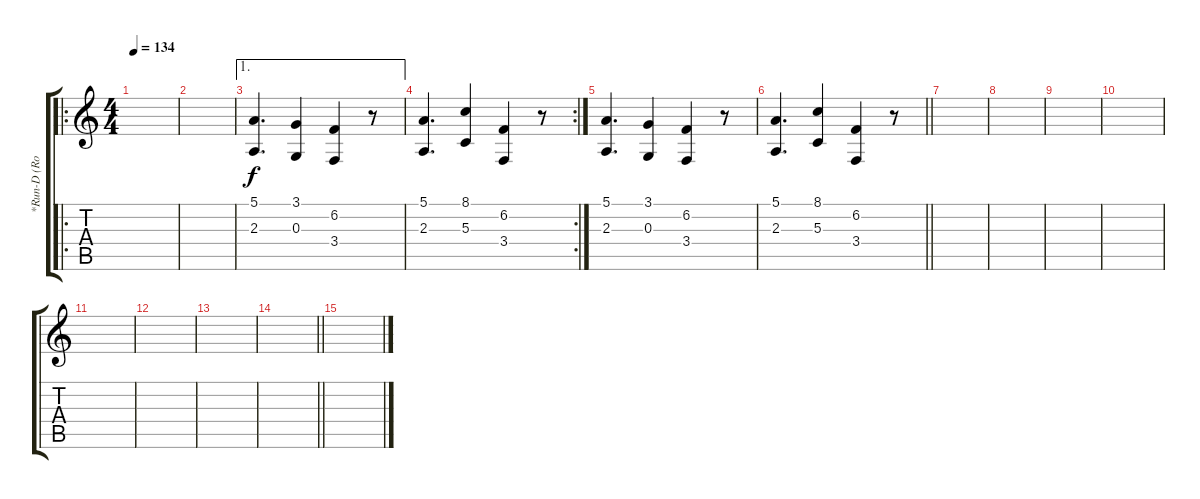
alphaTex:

\track ("*Run-D (Robot Vocal)" "*Run-D (Ro") {instrument lead2sawtooth}
\staff {score tabs}
\tuning (E4 B3 G3 D3 A2 E2) {hide}
\ro
\ts (4 4)
\tempo 134
\clef g2
\ks c
|
|
\ae 1
(5.1 2.3).4{d} (3.1 0.3).4 (6.2 3.4).4 r.8 |
\rc 2
(5.1 2.3).4{d} (8.1 5.3).4 (6.2 3.4).4 r.8 |
(5.1 2.3).4{d} (3.1 0.3).4 (6.2 3.4).4 r.8 |
\barLineRight lightlight
(5.1 2.3).4{d} (8.1 5.3).4 (6.2 3.4).4 r.8 |
\section ("" "")
|
|
|
|
|
|
|
\barLineRight lightlight
|
\section ("" "")
